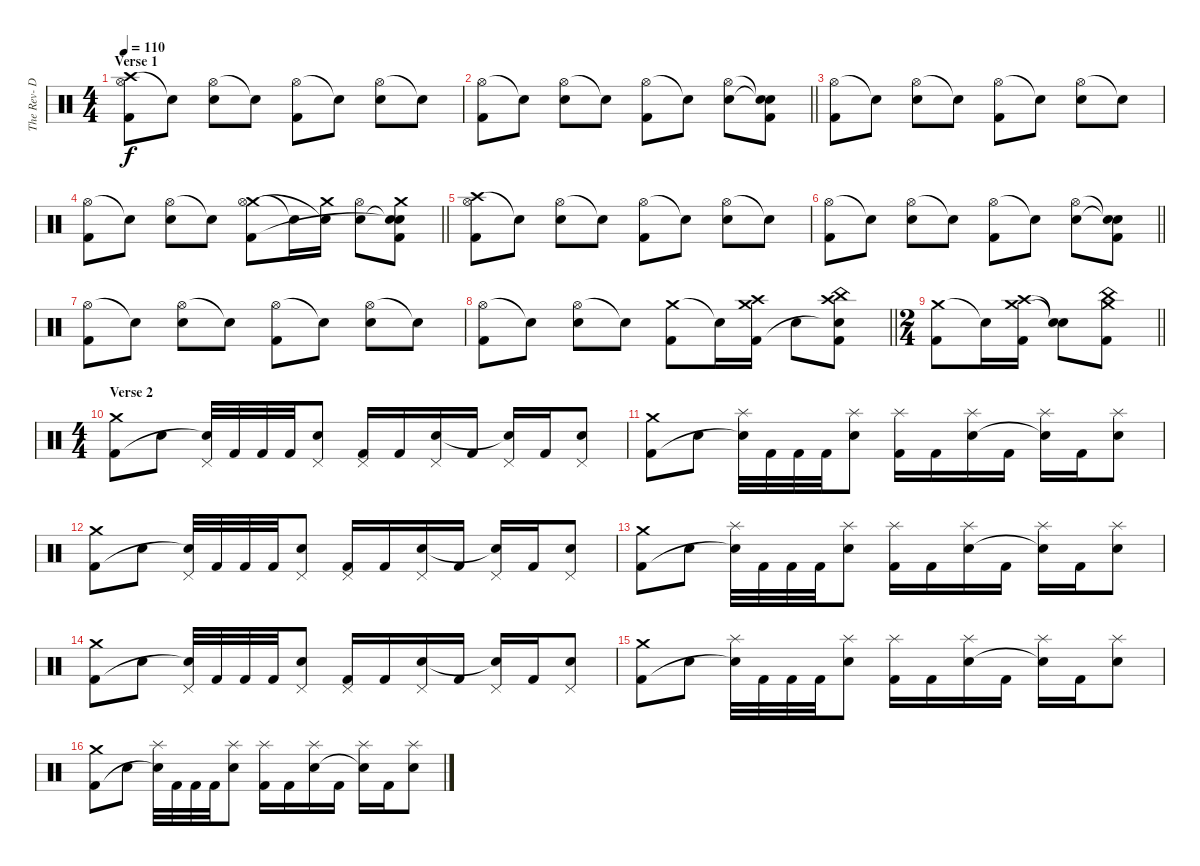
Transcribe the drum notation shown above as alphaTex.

\track ("The Rev- Drums" "The Rev- D") {instrument percussion}
\staff {score}
\articulation defaults
\ts (4 4)
\section ("" "Verse 1")
\tempo 110
\clef neutral
\ks c
("Crash high (hit)" "Hi-Hat (open)" "Kick (hit) 2").8{dy f} "Snare (hit)"{t}.8 ("Hi-Hat (open)" "Electric Snare (hit)").8 "Snare (hit)"{t}.8 ("Hi-Hat (open)" "Kick (hit) 2").8 "Snare (hit)"{t}.8 ("Hi-Hat (open)" "Electric Snare (hit)").8 "Snare (hit)"{t}.8 |
\barLineRight lightlight
("Hi-Hat (open)" "Kick (hit) 2").8 "Snare (hit)"{t}.8 ("Hi-Hat (open)" "Electric Snare (hit)").8 "Snare (hit)"{t}.8 ("Hi-Hat (open)" "Kick (hit) 2").8 "Snare (hit)"{t}.8 ("Hi-Hat (open)" "Electric Snare (hit)").8 ("Snare (hit)"{t} "Snare (hit)"{t} "Kick (hit) 2").8 |
("Hi-Hat (open)" "Kick (hit) 2").8 "Snare (hit)"{t}.8 ("Hi-Hat (open)" "Electric Snare (hit)").8 "Snare (hit)"{t}.8 ("Hi-Hat (open)" "Kick (hit) 2").8 "Snare (hit)"{t}.8 ("Hi-Hat (open)" "Electric Snare (hit)").8 "Snare (hit)"{t}.8 |
\barLineRight lightlight
("Hi-Hat (open)" "Kick (hit) 2").8 "Snare (hit)"{t}.8 ("Hi-Hat (open)" "Electric Snare (hit)").8 "Snare (hit)"{t}.8 ("Crash medium (hit)" "Hi-Hat (open)" "Kick (hit) 2").8 "Snare (hit)"{t}.16 ("Crash medium (hit)" "Snare (hit)"{t}).16 ("Hi-Hat (open)" "Snare (hit) 2").8 ("Crash medium (hit)" "Snare (hit)"{t} "Snare (hit)"{t} "Kick (hit) 2").8 |
("Crash high (hit)" "Hi-Hat (open)" "Kick (hit) 2").8 "Snare (hit)"{t}.8 ("Hi-Hat (open)" "Electric Snare (hit)").8 "Snare (hit)"{t}.8 ("Hi-Hat (open)" "Kick (hit) 2").8 "Snare (hit)"{t}.8 ("Hi-Hat (open)" "Electric Snare (hit)").8 "Snare (hit)"{t}.8 |
\barLineRight lightlight
("Hi-Hat (open)" "Kick (hit) 2").8 "Snare (hit)"{t}.8 ("Hi-Hat (open)" "Electric Snare (hit)").8 "Snare (hit)"{t}.8 ("Hi-Hat (open)" "Kick (hit) 2").8 "Snare (hit)"{t}.8 ("Hi-Hat (open)" "Electric Snare (hit)").8 ("Snare (hit)"{t} "Snare (hit)"{t} "Kick (hit) 2").8 |
("Hi-Hat (open)" "Kick (hit) 2").8 "Snare (hit)"{t}.8 ("Hi-Hat (open)" "Electric Snare (hit)").8 "Snare (hit)"{t}.8 ("Hi-Hat (open)" "Kick (hit) 2").8 "Snare (hit)"{t}.8 ("Hi-Hat (open)" "Electric Snare (hit)").8 "Snare (hit)"{t}.8 |
\barLineRight lightlight
("Hi-Hat (open)" "Kick (hit) 2").8 "Snare (hit)"{t}.8 ("Hi-Hat (open)" "Snare (hit) 2").8 "Snare (hit)"{t}.8 ("Crash medium (hit)" "Kick (hit) 2").8 "Snare (hit)"{t}.16 ("Crash medium (hit)" "Crash high (hit)" "Kick (hit) 2").16 "Snare (hit) 2".8 ("Crash high (hit)" "China (hit)" "Snare (hit)"{t} "Kick (hit) 2").8 |
\ts (2 4)
\barLineRight lightlight
("Crash medium (hit)" "Kick (hit) 2").8 "Snare (hit)"{t}.16 ("Crash medium (hit)" "Crash high (hit)" "Kick (hit) 2").16 ("Snare (hit)"{t} "Snare (hit)"{t}).8 ("Crash medium (hit)" "China (hit)" "Kick (hit) 2").8 |
\ts (4 4)
\section ("" "Verse 2")
("Crash medium (hit)" "Kick (hit) 2").8 "Electric Snare (hit)".8 ("Pedal Hi-Hat (hit)" "Snare (hit)"{t}).32 "Kick (hit) 2".32 "Kick (hit) 2".32 "Kick (hit) 2".32 ("Pedal Hi-Hat (hit)" "Electric Snare (hit)").8 ("Pedal Hi-Hat (hit)" "Kick (hit) 2").16 "Kick (hit) 2".16 ("Pedal Hi-Hat (hit)" "Electric Snare (hit)").16 "Kick (hit) 2".16 ("Pedal Hi-Hat (hit)" "Snare (hit)"{t}).16 "Kick (hit) 2".16 ("Pedal Hi-Hat (hit)" "Electric Snare (hit)").8 |
("Crash medium (hit)" "Kick (hit) 2").8 "Electric Snare (hit)".8 ("Splash (hit)" "Snare (hit)"{t}).32 "Kick (hit) 2".32 "Kick (hit) 2".32 "Kick (hit) 2".32 ("Splash (hit)" "Electric Snare (hit)").8 ("Splash (hit)" "Kick (hit) 2").16 "Kick (hit) 2".16 ("Splash (hit)" "Electric Snare (hit)").16 "Kick (hit) 2".16 ("Splash (hit)" "Snare (hit)"{t}).16 "Kick (hit) 2".16 ("Splash (hit)" "Electric Snare (hit)").8 |
("Crash medium (hit)" "Kick (hit) 2").8 "Electric Snare (hit)".8 ("Pedal Hi-Hat (hit)" "Snare (hit)"{t}).32 "Kick (hit) 2".32 "Kick (hit) 2".32 "Kick (hit) 2".32 ("Pedal Hi-Hat (hit)" "Electric Snare (hit)").8 ("Pedal Hi-Hat (hit)" "Kick (hit) 2").16 "Kick (hit) 2".16 ("Pedal Hi-Hat (hit)" "Electric Snare (hit)").16 "Kick (hit) 2".16 ("Pedal Hi-Hat (hit)" "Snare (hit)"{t}).16 "Kick (hit) 2".16 ("Pedal Hi-Hat (hit)" "Electric Snare (hit)").8 |
("Crash medium (hit)" "Kick (hit) 2").8 "Electric Snare (hit)".8 ("Splash (hit)" "Snare (hit)"{t}).32 "Kick (hit) 2".32 "Kick (hit) 2".32 "Kick (hit) 2".32 ("Splash (hit)" "Electric Snare (hit)").8 ("Splash (hit)" "Kick (hit) 2").16 "Kick (hit) 2".16 ("Splash (hit)" "Electric Snare (hit)").16 "Kick (hit) 2".16 ("Splash (hit)" "Snare (hit)"{t}).16 "Kick (hit) 2".16 ("Splash (hit)" "Electric Snare (hit)").8 |
("Crash medium (hit)" "Kick (hit) 2").8 "Snare (hit) 2".8 ("Pedal Hi-Hat (hit)" "Snare (hit)"{t}).32 "Kick (hit) 2".32 "Kick (hit) 2".32 "Kick (hit) 2".32 ("Pedal Hi-Hat (hit)" "Snare (hit) 2").8 ("Pedal Hi-Hat (hit)" "Kick (hit) 2").16 "Kick (hit) 2".16 ("Pedal Hi-Hat (hit)" "Snare (hit) 2").16 "Kick (hit) 2".16 ("Pedal Hi-Hat (hit)" "Snare (hit)"{t}).16 "Kick (hit) 2".16 ("Pedal Hi-Hat (hit)" "Snare (hit) 2").8 |
("Crash medium (hit)" "Kick (hit) 2").8 "Snare (hit) 2".8 ("Splash (hit)" "Snare (hit)"{t}).32 "Kick (hit) 2".32 "Kick (hit) 2".32 "Kick (hit) 2".32 ("Splash (hit)" "Snare (hit) 2").8 ("Splash (hit)" "Kick (hit) 2").16 "Kick (hit) 2".16 ("Splash (hit)" "Snare (hit) 2").16 "Kick (hit) 2".16 ("Splash (hit)" "Snare (hit)"{t}).16 "Kick (hit) 2".16 ("Splash (hit)" "Snare (hit) 2").8 |
("Crash medium (hit)" "Kick (hit) 2").8 "Snare (hit) 2".8 ("Splash (hit)" "Snare (hit)"{t}).32 "Kick (hit) 2".32 "Kick (hit) 2".32 "Kick (hit) 2".32 ("Splash (hit)" "Snare (hit) 2").8 ("Splash (hit)" "Kick (hit) 2").16 "Kick (hit) 2".16 ("Splash (hit)" "Snare (hit) 2").16 "Kick (hit) 2".16 ("Splash (hit)" "Snare (hit)"{t}).16 "Kick (hit) 2".16 ("Splash (hit)" "Snare (hit) 2").8
